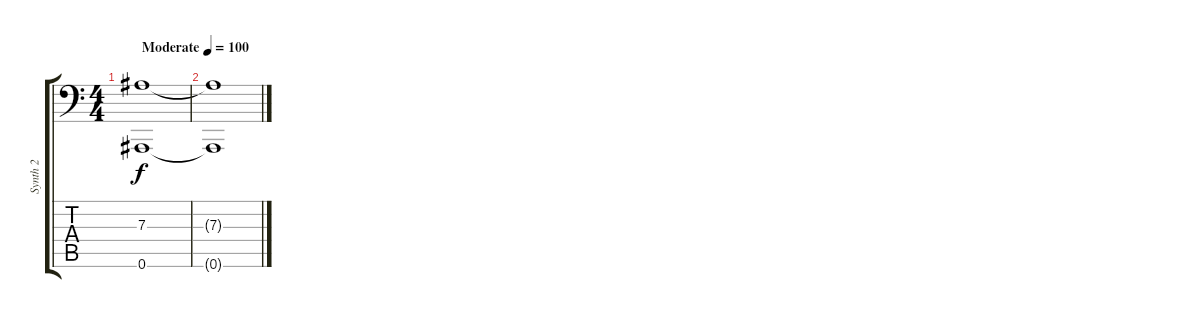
\track ("Synth 2" "Synth 2") {instrument choiraahs}
\staff {score tabs}
\tuning (C4 G3 Eb3 Bb2 F2 Bb1) {hide}
\ts (4 4)
\tempo (100 "Moderate")
\clef f4
\ks c
(7.3 0.6).1{dy f volume 8 instrument choiraahs} |
(7.3{t} 0.6{t}).1
